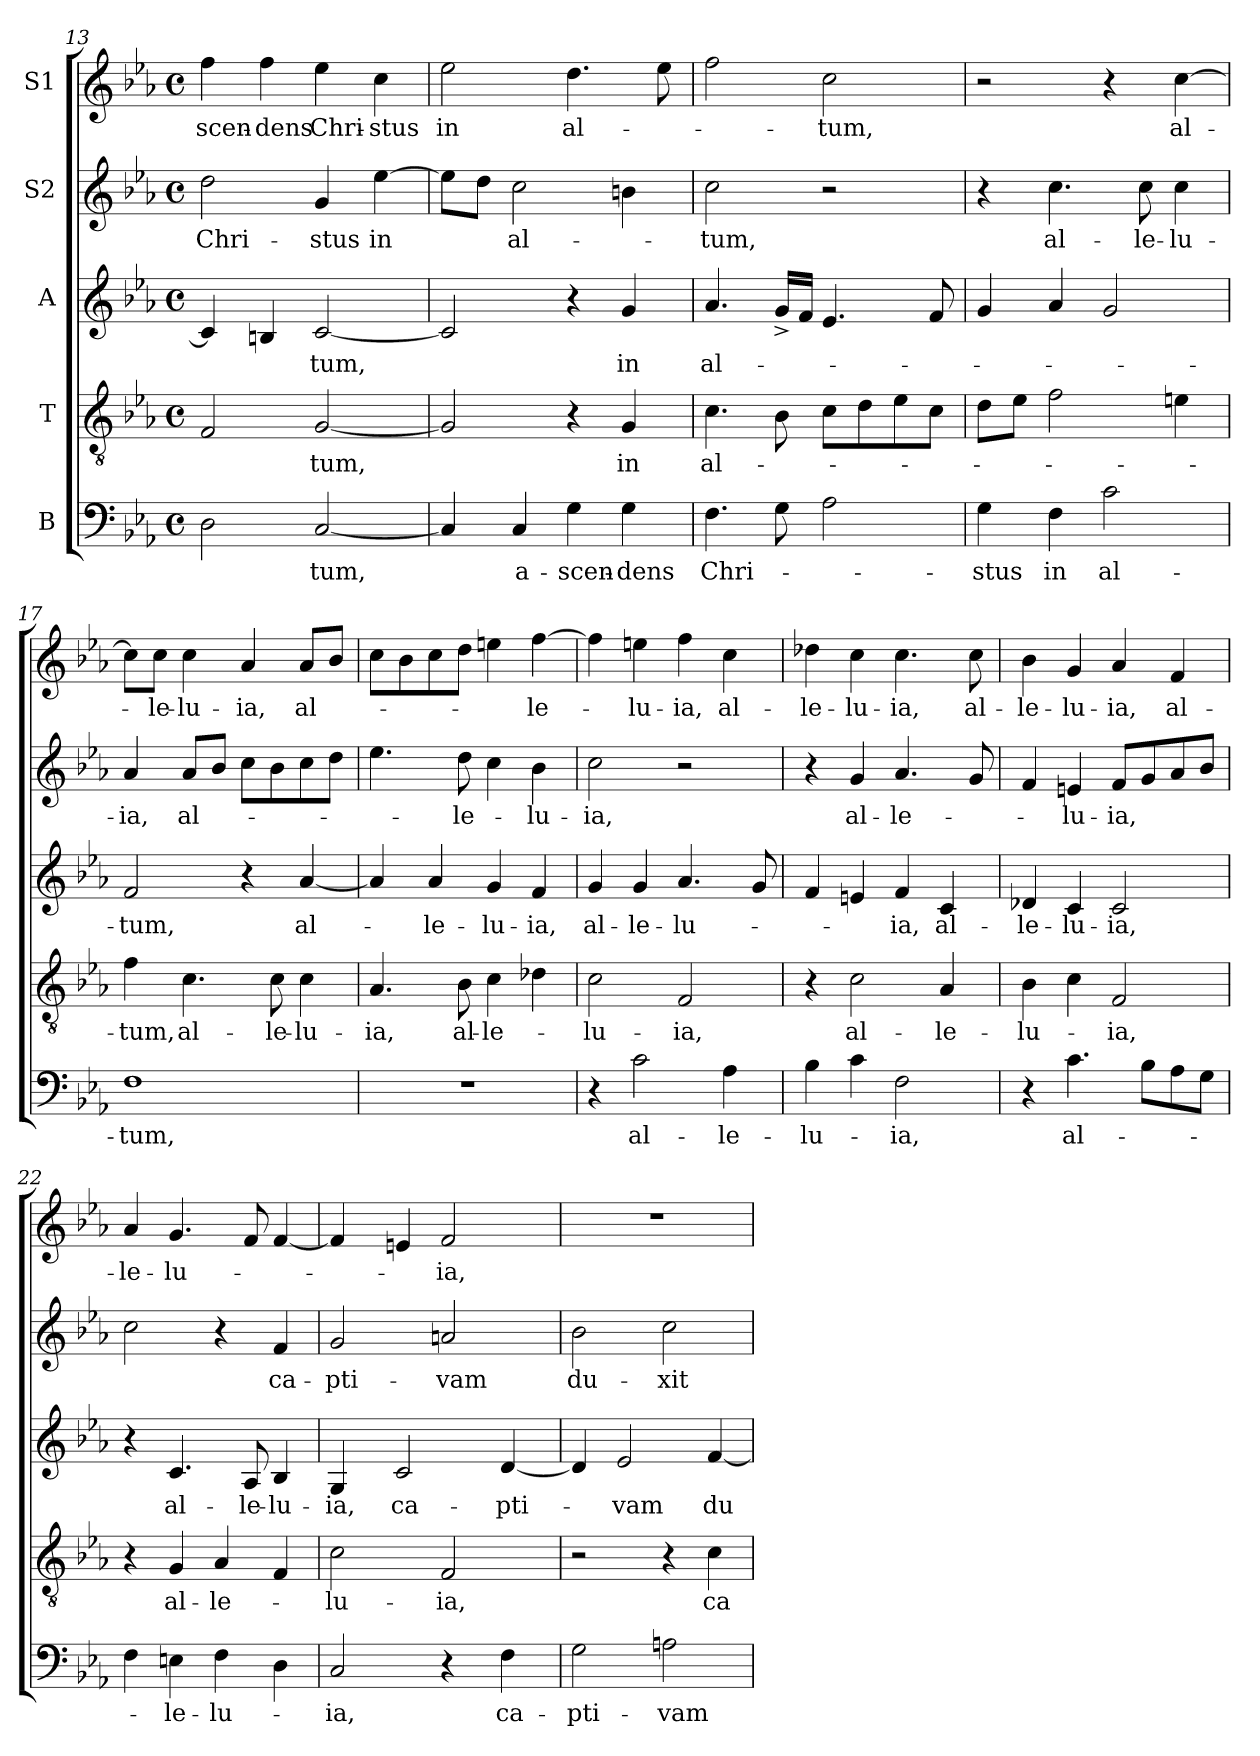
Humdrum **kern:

**kern	**text	**kern	**text	**kern	**text	**kern	**text	**kern	**text
*part5	*part5	*part4	*part4	*part3	*part3	*part2	*part2	*part1	*part1
*staff5	*staff5	*staff4	*staff4	*staff3	*staff3	*staff2	*staff2	*staff1	*staff1
*I"B	*	*I"T	*	*I"A	*	*I"S2	*	*I"S1	*
*clefF4	*	*clefGv2	*	*clefG2	*	*clefG2	*	*clefG2	*
*k[b-e-a-]	*	*k[b-e-a-]	*	*k[b-e-a-]	*	*k[b-e-a-]	*	*k[b-e-a-]	*
*E-:	*	*E-:	*	*E-:	*	*E-:	*	*E-:	*
*M4/4	*	*M4/4	*	*M4/4	*	*M4/4	*	*M4/4	*
*met(c)	*	*met(c)	*	*met(c)	*	*met(c)	*	*met(c)	*
=13	=13	=13	=13	=13	=13	=13	=13	=13	=13
!	!	!	!	!	!	!	!LO:LY:b:cj	!	!LO:LY:b
2D\	.	2F/	.	4c/]	.	2dd\	Chri-	4ff\	-scen-
!	!	!	!	!	!	!	!	!	!LO:LY:b:rj
.	.	.	.	4Bn/	.	.	.	4ff\	-dens
!	!LO:LY:b	!	!LO:LY:b	!	!LO:LY:b	!	!LO:LY:b:cj	!	!LO:LY:b
[<2C/	-tum,	[<2G/	-tum,	[<2c/	-tum,	4g/	-stus	4ee-\	Chri-
!	!	!	!	!	!	!	!LO:LY:b:cj	!	!LO:LY:b:rj
.	.	.	.	.	.	[>4ee-\	in	4cc\	-stus
=14	=14	=14	=14	=14	=14	=14	=14	=14	=14
!	!	!	!	!	!	!	!	!	!LO:LY:b:cj
4C/]	.	2G/]	.	2c/]	.	8ee-\L]	.	2ee-\	in
.	.	.	.	.	.	8dd\J	.	.	.
!	!LO:LY:b:cj	!	!	!	!	!	!LO:LY:b:cj	!	!
4C/	a-	.	.	.	.	2cc\	al-	.	.
!	!LO:LY:b	!	!	!	!	!	!	!	!LO:LY:b:cj
4G\	-scen-	4r	.	4r	.	.	.	4.dd\	al-
!	!LO:LY:b:rj	!	!LO:LY:b:cj	!	!LO:LY:b:cj	!	!	!	!
4G\	-dens	4G/	in	4g/	in	4bn\	.	.	.
.	.	.	.	.	.	.	.	8ee-\	.
=15	=15	=15	=15	=15	=15	=15	=15	=15	=15
!	!LO:LY:b	!	!LO:LY:b:cj	!	!LO:LY:b:cj	!	!LO:LY:b:cj	!	!
4.F\	Chri-	4.c\	al-	4.a-/	al-	2cc\	-tum,	2ff\	.
8G\	.	8B-\	.	16g^>/L	.	.	.	.	.
.	.	.	.	16f/J	.	.	.	.	.
!	!	!	!	!	!	!	!	!	!LO:LY:b:cj
2A-\	.	8c\L	.	4.e-/	.	2r	.	2cc\	-tum,
.	.	8d\	.	.	.	.	.	.	.
.	.	8e-\	.	.	.	.	.	.	.
.	.	8c\J	.	8f/	.	.	.	.	.
=16	=16	=16	=16	=16	=16	=16	=16	=16	=16
!	!LO:LY:b:cj	!	!	!	!	!	!	!	!
4G\	-stus	8d\L	.	4g/	.	4r	.	2r	.
.	.	8e-\J	.	.	.	.	.	.	.
!	!LO:LY:b:cj	!	!	!	!	!	!LO:LY:b:cj	!	!
4F\	in	2f\	.	4a-/	.	4.cc\	al-	.	.
!	!LO:LY:b:cj	!	!	!	!	!	!	!	!
2c\	al-	.	.	2g/	.	.	.	4r	.
!	!	!	!	!	!	!	!LO:LY:b	!	!
.	.	.	.	.	.	8cc\	-le-	.	.
!	!	!	!	!	!	!	!LO:LY:b:rj	!	!LO:LY:b:cj
.	.	4en\	.	.	.	4cc\	-lu-	[<4cc\	al-
!!LO:LB:g=z
=17	=17	=17	=17	=17	=17	=17	=17	=17	=17
!	!LO:LY:b:cj	!	!LO:LY:b:cj	!	!LO:LY:b:cj	!	!LO:LY:b:cj	!	!
1F	-tum,	4f\	-tum,	2f/	-tum,	4a-/	-ia,	8cc\L]	.
!	!	!	!	!	!	!	!	!	!LO:LY:b
.	.	.	.	.	.	.	.	8cc\J	-le-
!	!	!	!LO:LY:b:cj	!	!	!	!LO:LY:b:cj	!	!LO:LY:b:rj
.	.	4.c\	al-	.	.	8a-/L	al-	4cc\	-lu-
.	.	.	.	.	.	8b-/J	.	.	.
!	!	!	!	!	!	!	!	!	!LO:LY:b:cj
.	.	.	.	4r	.	8cc\L	.	4a-/	-ia,
!	!	!	!LO:LY:b	!	!	!	!	!	!
.	.	8c\	-le-	.	.	8b-\	.	.	.
!	!	!	!LO:LY:b:rj	!	!LO:LY:b:cj	!	!	!	!LO:LY:b:cj
.	.	4c\	-lu-	[<4a-/	al-	8cc\	.	8a-/L	al-
.	.	.	.	.	.	8dd\J	.	8b-/J	.
=18	=18	=18	=18	=18	=18	=18	=18	=18	=18
!	!	!	!LO:LY:b:cj	!	!	!	!	!	!
1r	.	4.A-/	-ia,	4a-/]	.	4.ee-\	.	8cc\L	.
.	.	.	.	.	.	.	.	8b-\	.
!	!	!	!	!	!LO:LY:b:cj	!	!	!	!
.	.	.	.	4a-/	-le-	.	.	8cc\	.
!	!	!	!LO:LY:b	!	!	!	!LO:LY:b:cj	!	!
.	.	8B-\	al-	.	.	8dd\	-le-	8dd\J	.
!	!	!	!LO:LY:b:rj	!	!LO:LY:b:cj	!	!	!	!
.	.	4c\	-le-	4g/	-lu-	4cc\	.	4een\	.
!	!	!	!	!	!LO:LY:b:cj	!	!LO:LY:b:cj	!	!LO:LY:b:cj
.	.	4d-X\	.	4f/	-ia,	4b-\	-lu-	[>4ff\	-le-
=19	=19	=19	=19	=19	=19	=19	=19	=19	=19
!	!	!	!LO:LY:b:cj	!	!LO:LY:b:cj	!	!LO:LY:b:cj	!	!
4r	.	2c\	-lu-	4g/	al-	2cc\	-ia,	4ff\]	.
!	!LO:LY:b:cj	!	!	!	!LO:LY:b:cj	!	!	!	!LO:LY:b:cj
2c\	al-	.	.	4g/	-le-	.	.	4een\	-lu-
!	!	!	!LO:LY:b:cj	!	!LO:LY:b:cj	!	!	!	!LO:LY:b:cj
.	.	2F/	-ia,	4.a-/	-lu-	2r	.	4ff\	-ia,
!	!LO:LY:b:cj	!	!	!	!	!	!	!	!LO:LY:b:cj
4A-\	-le-	.	.	.	.	.	.	4cc\	al-
.	.	.	.	8g/	.	.	.	.	.
=20	=20	=20	=20	=20	=20	=20	=20	=20	=20
!	!LO:LY:b:cj	!	!	!	!	!	!	!	!LO:LY:b:cj
4B-\	-lu-	4r	.	4f/	.	4r	.	4dd-X\	-le-
!	!	!	!LO:LY:b:cj	!	!	!	!LO:LY:b:cj	!	!LO:LY:b:cj
4c\	.	2c\	al-	4en/	.	4g/	al-	4cc\	-lu-
!	!LO:LY:b:cj	!	!	!	!LO:LY:b:cj	!	!LO:LY:b:cj	!	!LO:LY:b:cj
2F\	-ia,	.	.	4f/	-ia,	4.a-/	-le-	4.cc\	-ia,
!	!	!	!LO:LY:b:cj	!	!LO:LY:b:cj	!	!	!	!
.	.	4A-/	-le-	4c/	al-	.	.	.	.
!	!	!	!	!	!	!	!	!	!LO:LY:b:cj
.	.	.	.	.	.	8g/	.	8cc\	al-
=21	=21	=21	=21	=21	=21	=21	=21	=21	=21
!	!	!	!LO:LY:b:cj	!	!LO:LY:b:cj	!	!	!	!LO:LY:b:cj
4r	.	4B-\	-lu-	4d-X/	-le-	4f/	.	4b-\	-le-
!	!LO:LY:b:cj	!	!	!	!LO:LY:b:cj	!	!LO:LY:b:cj	!	!LO:LY:b:cj
4.c\	al-	4c\	.	4c/	-lu-	4en/	-lu-	4g/	-lu-
!	!	!	!LO:LY:b:cj	!	!LO:LY:b:cj	!	!LO:LY:b:cj	!	!LO:LY:b:cj
.	.	2F/	-ia,	2c/	-ia,	8f/L	-ia,	4a-/	-ia,
8B-\L	.	.	.	.	.	8g/	.	.	.
!	!	!	!	!	!	!	!	!	!LO:LY:b:cj
8A-\	.	.	.	.	.	8a-/	.	4f/	al-
8G\J	.	.	.	.	.	8b-/J	.	.	.
=22	=22	=22	=22	=22	=22	=22	=22	=22	=22
!	!	!	!	!	!	!	!	!	!LO:LY:b:cj
4F\	.	4r	.	4r	.	2cc\	.	4a-/	-le-
!	!LO:LY:b:cj	!	!LO:LY:b:cj	!	!LO:LY:b:cj	!	!	!	!LO:LY:b:cj
4En\	-le-	4G/	al-	4.c/	al-	.	.	4.g/	-lu-
!	!LO:LY:b:cj	!	!LO:LY:b:cj	!	!	!	!	!	!
4F\	-lu-	4A-/	-le-	.	.	4r	.	.	.
!	!	!	!	!	!LO:LY:b	!	!	!	!
.	.	.	.	8A-/	-le-	.	.	8f/	.
!	!	!	!	!	!LO:LY:b:rj	!	!LO:LY:b:cj	!	!
4D\	.	4F/	.	4B-/	-lu-	4f/	ca-	[>4f/	.
!!LO:PB:g=z
=23	=23	=23	=23	=23	=23	=23	=23	=23	=23
!	!LO:LY:b:cj	!	!LO:LY:b:cj	!	!LO:LY:b:cj	!	!LO:LY:b:cj	!	!
*	*	*	*	*	*	*	*	*^	*
2C/	-ia,	2c\	-lu-	4G/	-ia,	2g/	-pti-	4f/]	8ryy	.
.	.	.	.	.	.	.	.	.	64ryy	.
.	.	.	.	.	.	.	.	.	2ryy	.
!	!	!	!	!	!LO:LY:b:cj	!	!	!	!	!
.	.	.	.	2c/	ca-	.	.	4en/	.	.
!	!	!	!LO:LY:b:cj	!	!	!	!LO:LY:b:cj	!	!	!LO:LY:b:cj
4r	.	2F/	-ia,	.	.	2an/	-vam	2f/	.	-ia,
.	.	.	.	.	.	.	.	.	4ryy	.
!	!LO:LY:b:cj	!	!	!	!LO:LY:b:cj	!	!	!	!	!
4F\	ca-	.	.	[<4d/	-pti-	.	.	.	.	.
.	.	.	.	.	.	.	.	.	16..ryy	.
=24	=24	=24	=24	=24	=24	=24	=24	=24	=24	=24
!	!LO:LY:b:cj	!	!	!	!	!	!LO:LY:b:cj	!	!	!
*	*	*	*	*	*	*	*	*v	*v	*
2G\	-pti-	2r	.	4d/]	.	2b-\	du-	1r	.
!	!	!	!	!	!LO:LY:b:cj	!	!	!	!
.	.	.	.	2e-/	-vam	.	.	.	.
!	!LO:LY:b:cj	!	!	!	!	!	!LO:LY:b:cj	!	!
2A\	-vam	4r	.	.	.	2cc\	-xit	.	.
!	!	!	!LO:LY:b:cj	!	!LO:LY:b:cj	!	!	!	!
.	.	4c\	ca-	[<4f/	du-	.	.	.	.
=	=	=	=	=	=	=	=	=	=
*-	*-	*-	*-	*-	*-	*-	*-	*-	*-
